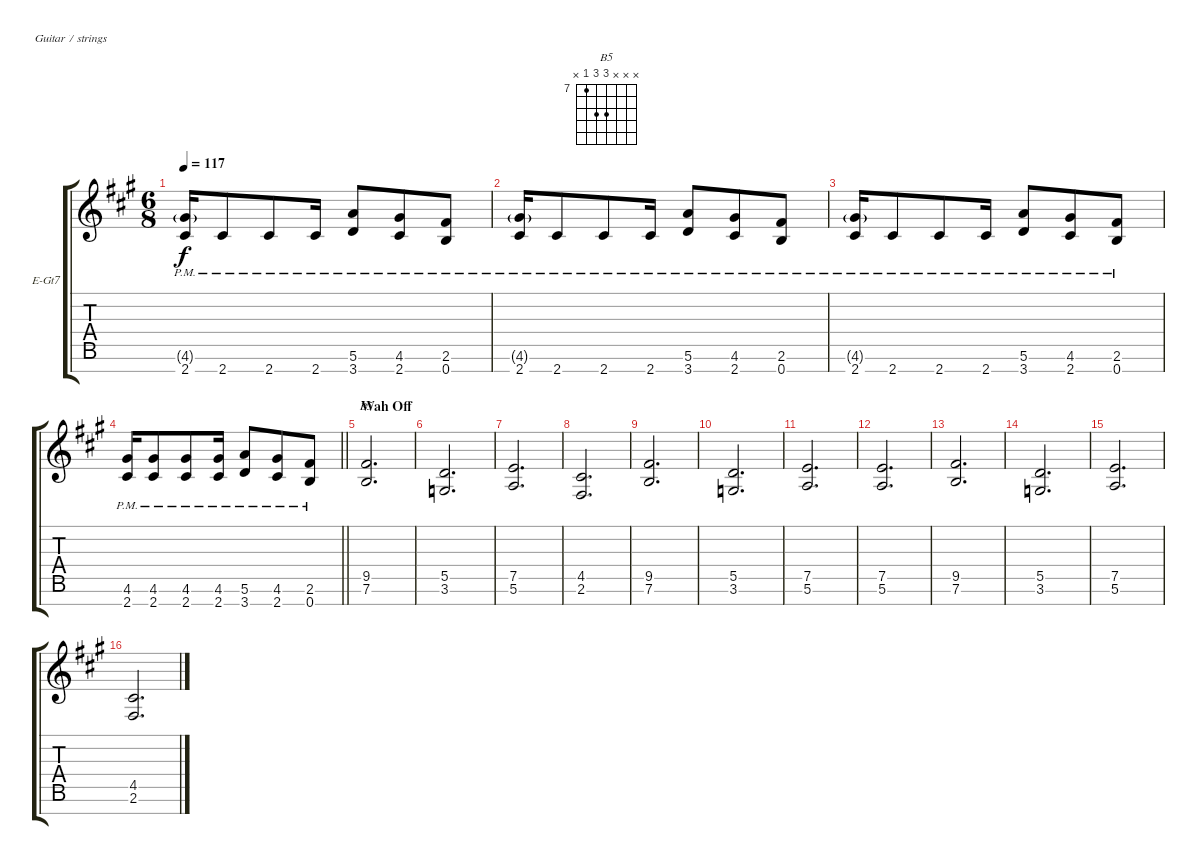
\bracketExtendMode groupsimilarinstruments
\firstSystemTrackNameOrientation horizontal
\otherSystemsTrackNameOrientation horizontal
\track ("Lead / Rhythm Guitar 2" "E-Gt7") {instrument distortionguitar}
\staff {score tabs}
\tuning (E4 B3 G3 D3 A2 E2 B1)
\chord ("B5" x x x 9 9 7 x) {firstfret 7}
\ts (6 8)
\tempo 117
\clef g2
\ks a
(4.6{g pm} 2.7{pm}).16{ot 8vb dy f} 2.7{pm}.8{ot 8vb} 2.7{pm}.8{ot 8vb} 2.7{pm}.16{ot 8vb} (5.6{pm} 3.7{pm}).8{ot 8vb} (4.6{pm} 2.7{pm}).8{ot 8vb} (2.6{pm} 0.7{pm}).8{ot 8vb} |
(4.6{g pm} 2.7{pm}).16{ot 8vb} 2.7{pm}.8{ot 8vb} 2.7{pm}.8{ot 8vb} 2.7{pm}.16{ot 8vb} (5.6{pm} 3.7{pm}).8{ot 8vb} (4.6{pm} 2.7{pm}).8{ot 8vb} (2.6{pm} 0.7{pm}).8{ot 8vb} |
(4.6{g pm} 2.7{pm}).16{ot 8vb} 2.7{pm}.8{ot 8vb} 2.7{pm}.8{ot 8vb} 2.7{pm}.16{ot 8vb} (5.6{pm} 3.7{pm}).8{ot 8vb} (4.6{pm} 2.7{pm}).8{ot 8vb} (2.6{pm} 0.7{pm}).8{ot 8vb} |
\barLineRight lightlight
(4.6{pm} 2.7{pm}).16{ot 8vb} (4.6{pm} 2.7{pm}).8{ot 8vb} (4.6{pm} 2.7{pm}).8{ot 8vb} (4.6{pm} 2.7{pm}).16{ot 8vb} (5.6{pm} 3.7{pm}).8{ot 8vb} (4.6{pm} 2.7{pm}).8{ot 8vb} (2.6{pm} 0.7{pm}).8{ot 8vb} |
\section ("" "Wah Off")
(9.5 7.6).2{d ch "B5"} |
(5.5 3.6).2{d} |
(7.5 5.6).2{d} |
(4.5 2.6).2{d} |
(9.5 7.6).2{d} |
(5.5 3.6).2{d} |
(7.5 5.6).2{d} |
(7.5 5.6).2{d} |
(9.5 7.6).2{d} |
(5.5 3.6).2{d} |
(7.5 5.6).2{d} |
(4.5 2.6).2{d}
